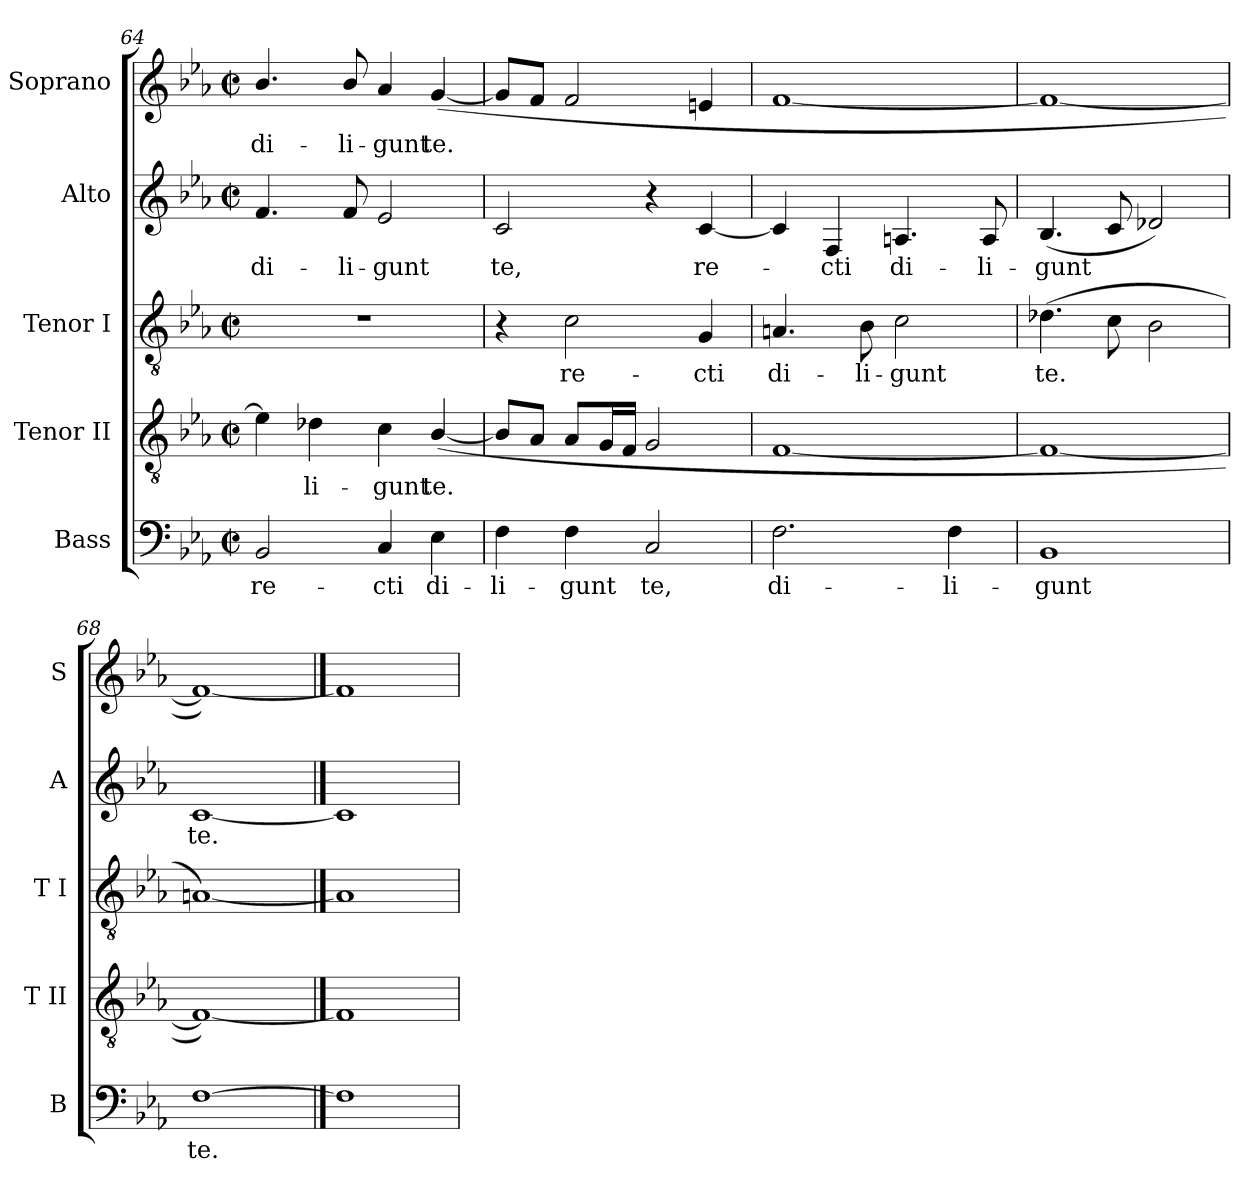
**kern	**text	**kern	**text	**kern	**text	**kern	**text	**kern	**text
*part5	*part5	*part4	*part4	*part3	*part3	*part2	*part2	*part1	*part1
*staff5	*staff5	*staff4	*staff4	*staff3	*staff3	*staff2	*staff2	*staff1	*staff1
*I"Bass	*	*I"Tenor II	*	*I"Tenor I	*	*I"Alto	*	*I"Soprano	*
*I'B	*	*I'T II	*	*I'T I	*	*I'A	*	*I'S	*
*clefF4	*	*clefGv2	*	*clefGv2	*	*clefG2	*	*clefG2	*
*k[b-e-a-]	*	*k[b-e-a-]	*	*k[b-e-a-]	*	*k[b-e-a-]	*	*k[b-e-a-]	*
*E-:	*	*E-:	*	*E-:	*	*E-:	*	*E-:	*
*M2/2	*	*M2/2	*	*M2/2	*	*M2/2	*	*M2/2	*
*met(c|)	*	*met(c|)	*	*met(c|)	*	*met(c|)	*	*met(c|)	*
=64	=64	=64	=64	=64	=64	=64	=64	=64	=64
!	!LO:LY:b	!	!	!	!	!	!LO:LY:b	!	!LO:LY:b
2BB-	re-	4e-]	.	1r	.	4.f	di-	4.b-/	di-
!	!	!	!LO:LY:b	!	!	!	!	!	!
.	.	4d-X	li-	.	.	.	.	.	.
!	!	!	!	!	!	!	!LO:LY:b	!	!LO:LY:b
.	.	.	.	.	.	8f	-li-	8b-/	-li-
!	!LO:LY:b	!	!LO:LY:b	!	!	!	!LO:LY:b	!	!LO:LY:b
4C	-cti	4c	-gunt	.	.	2e-	-gunt	4a-	-gunt
!	!LO:LY:b	!	!LO:LY:b	!	!	!	!	!	!LO:LY:b
4E-	di-	(<[4B-/	te.	.	.	.	.	(<[4g	te.
=65	=65	=65	=65	=65	=65	=65	=65	=65	=65
!	!LO:LY:b	!	!	!	!	!	!LO:LY:b	!	!
4F	-li-	8B-L]	.	4r	.	2c	te,	8gL]	.
.	.	8A-J	.	.	.	.	.	8fJ	.
!	!LO:LY:b	!	!	!	!LO:LY:b	!	!	!	!
4F	-gunt	8A-L	.	2c	re-	.	.	2f	.
.	.	16GL	.	.	.	.	.	.	.
.	.	16FJJ	.	.	.	.	.	.	.
!	!LO:LY:b	!	!	!	!	!	!	!	!
2C	te,	2G	.	.	.	4r	.	.	.
!	!	!	!	!	!LO:LY:b	!	!LO:LY:b	!	!
.	.	.	.	4G	-cti	[4c	re-	4en	.
=66	=66	=66	=66	=66	=66	=66	=66	=66	=66
!	!LO:LY:b	!	!	!	!LO:LY:b	!	!	!	!
2.F	di-	[1F	.	4.An	di-	4c]	.	[1f	.
!	!	!	!	!	!	!	!LO:LY:b	!	!
.	.	.	.	.	.	4F	cti	.	.
!	!	!	!	!	!LO:LY:b	!	!	!	!
.	.	.	.	8B-	-li-	.	.	.	.
!	!	!	!	!	!LO:LY:b	!	!LO:LY:b	!	!
.	.	.	.	2c	-gunt	4.An	di-	.	.
!	!LO:LY:b	!	!	!	!	!	!	!	!
4F	-li-	.	.	.	.	.	.	.	.
!	!	!	!	!	!	!	!LO:LY:b	!	!
.	.	.	.	.	.	8A	-li-	.	.
=67	=67	=67	=67	=67	=67	=67	=67	=67	=67
!	!LO:LY:b	!	!	!	!LO:LY:b	!	!LO:LY:b	!	!
1BB-	-gunt	1F_	.	(>4.d-X	te.	(<4.B-	-gunt	1f_	.
.	.	.	.	8c	.	8c	.	.	.
.	.	.	.	2B-	.	2d-X)	.	.	.
=68	=68	=68	=68	=68	=68	=68	=68	=68	=68
!	!LO:LY:b	!	!	!	!	!	!LO:LY:b	!	!
[1F	te.	1F_)	.	[1An)	.	[1c	te.	1f_)	.
==69	==69	==69	==69	==69	==69	==69	==69	==69	==69
1F]	.	1F]	.	1A]	.	1c]	.	1f]	.
=	=	=	=	=	=	=	=	=	=
*-	*-	*-	*-	*-	*-	*-	*-	*-	*-
